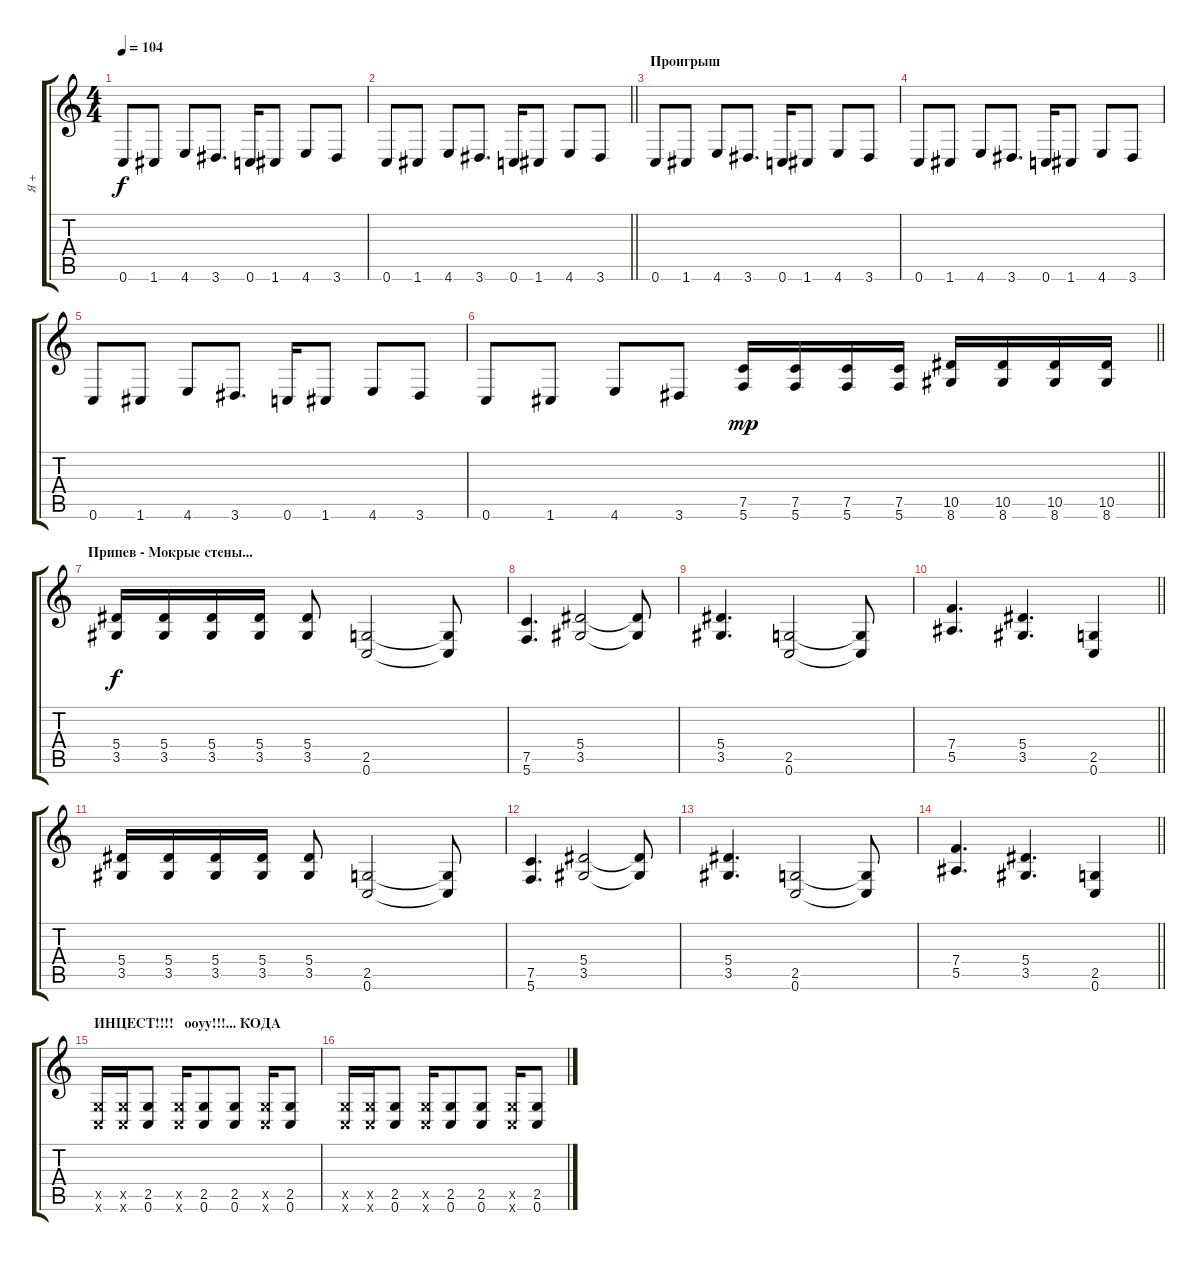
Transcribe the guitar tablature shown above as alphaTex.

\track ("Я +" "Я +") {instrument distortionguitar}
\staff {score tabs}
\tuning (C4 G3 Eb3 Bb2 F2 C2) {hide}
\ts (4 4)
\tempo 104
\clef g2
\ks c
0.6.8{dy f} 1.6.8 4.6.8 3.6.8{d} 0.6.16 1.6.8 4.6.8 3.6.8 |
\barLineRight lightlight
0.6.8 1.6.8 4.6.8 3.6.8{d} 0.6.16 1.6.8 4.6.8 3.6.8 |
\section ("" "Проигрыш")
0.6.8 1.6.8 4.6.8 3.6.8{d} 0.6.16 1.6.8 4.6.8 3.6.8 |
0.6.8 1.6.8 4.6.8 3.6.8{d} 0.6.16 1.6.8 4.6.8 3.6.8 |
0.6.8 1.6.8 4.6.8 3.6.8{d} 0.6.16 1.6.8 4.6.8 3.6.8 |
\barLineRight lightlight
0.6.8 1.6.8 4.6.8 3.6.8 (7.5 5.6).16{dy mp} (7.5 5.6).16 (7.5 5.6).16 (7.5 5.6).16 (10.5 8.6).16 (10.5 8.6).16 (10.5 8.6).16 (10.5 8.6).16 |
\section ("" "Припев - Мокрые стены...")
(5.4 3.5).16{dy f} (5.4 3.5).16 (5.4 3.5).16 (5.4 3.5).16 (5.4 3.5).8 (2.5 0.6).2 (2.5{t} 0.6{t}).8 |
(7.5 5.6).4{d} (5.4 3.5).2 (5.4{t} 3.5{t}).8 |
(5.4 3.5).4{d} (2.5 0.6).2 (2.5{t} 0.6{t}).8 |
\barLineRight lightlight
(7.4 5.5).4{d} (5.4 3.5).4{d} (2.5 0.6).4 |
(5.4 3.5).16 (5.4 3.5).16 (5.4 3.5).16 (5.4 3.5).16 (5.4 3.5).8 (2.5 0.6).2 (2.5{t} 0.6{t}).8 |
(7.5 5.6).4{d} (5.4 3.5).2 (5.4{t} 3.5{t}).8 |
(5.4 3.5).4{d} (2.5 0.6).2 (2.5{t} 0.6{t}).8 |
\barLineRight lightlight
(7.4 5.5).4{d} (5.4 3.5).4{d} (2.5 0.6).4 |
\section ("" "ИНЦЕСТ!!!!   ооуу!!!... КОДА")
(2.5{x} 0.6{x}).16 (2.5{x} 0.6{x}).16 (2.5 0.6).8 (2.5{x} 0.6{x}).16 (2.5 0.6).8 (2.5 0.6).8 (2.5{x} 0.6{x}).16 (2.5 0.6).8 |
(2.5{x} 0.6{x}).16 (2.5{x} 0.6{x}).16 (2.5 0.6).8 (2.5{x} 0.6{x}).16 (2.5 0.6).8 (2.5 0.6).8 (2.5{x} 0.6{x}).16 (2.5 0.6).8
